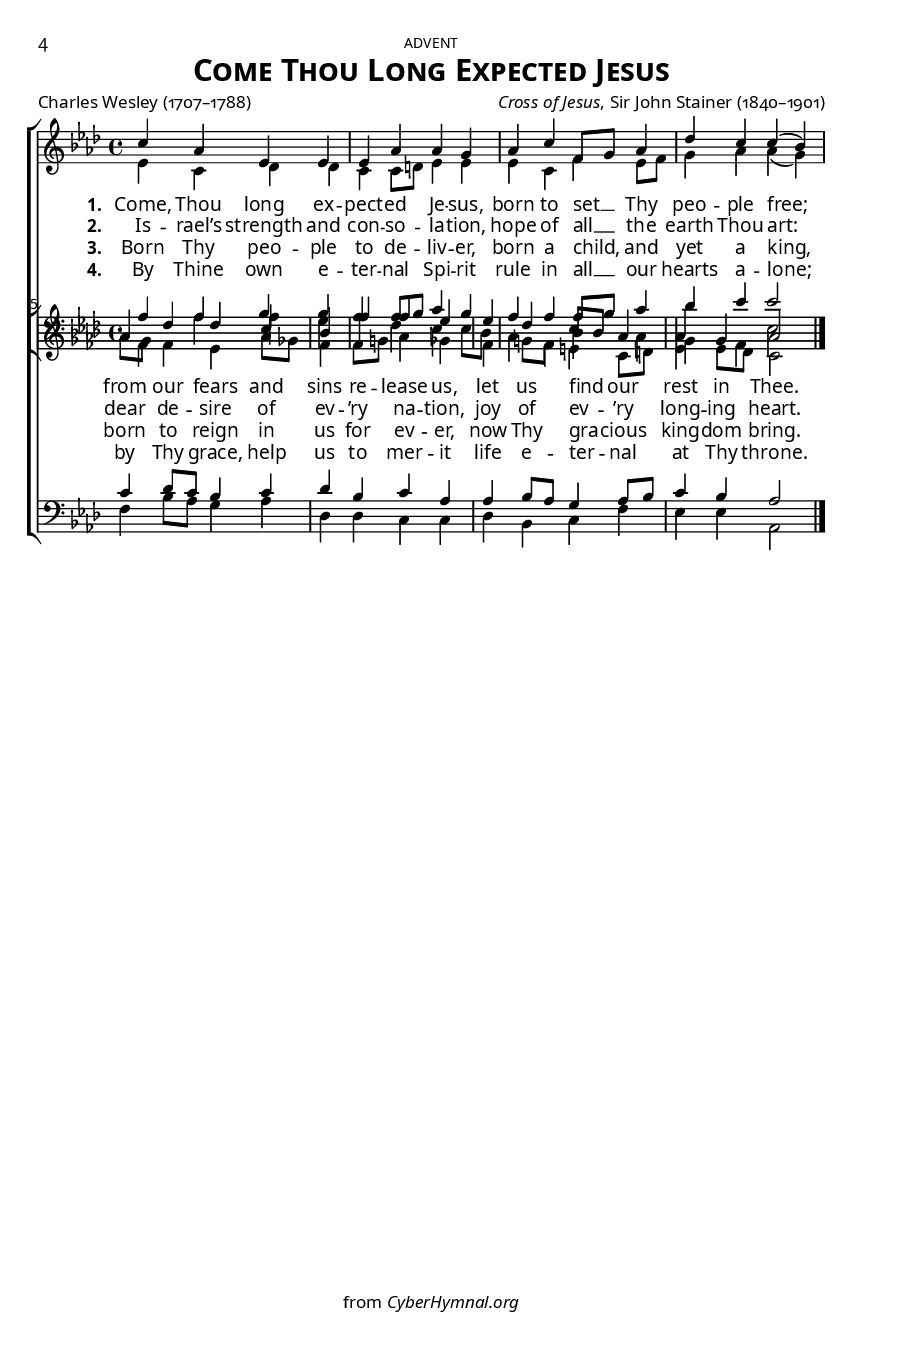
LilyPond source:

\version "2.14.2"
\include "util.ly"
\header {
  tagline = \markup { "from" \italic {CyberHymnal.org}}

    title = \markup{\override #'(font-name . "Garamond Premier Pro Semibold"){ \abs-fontsize #15 \smallCapsOldStyle"Come Thou Long Expected Jesus"}}
    poet = \markup\oldStyleNum"Charles Wesley (1707–1788)"
    composer = \markup\concat{\italic"Cross of Jesus" \oldStyleNum", Sir John Stainer (1840–1901)"}
  }
\paper {
  print-all-headers = ##f
  paper-height = 9\in
  paper-width = 6\in
  indent = 0\in
  %system-system-spacing = #'((basic-distance . 10) (padding . 0))
  system-system-spacing =
    #'((basic-distance . 0)
       (minimum-distance . 0)
       (padding . -10)
       (stretchability . 100))
  score-markup-spacing =
    #'((basic-distance . 0)
       (minimum-distance . 0)
       (padding . 0)
       (stretchability . 0))
  ragged-last-bottom = ##t
  ragged-bottom = ##f
  two-sided = ##t
  inner-margin = 0.5\in
  outer-margin = 0.25\in
  top-margin = 0.25\in
  bottom-margin = 0.25\in
  first-page-number = #004
  print-first-page-number = ##t
  headerLine = \markup{\override #'(font-name . "Garamond Premier Pro") \smallCaps advent}
  oddHeaderMarkup = \markup\fill-line{
     \override #'(font-name . "Garamond Premier Pro")\abs-fontsize #8.5
     \combine 
        \fill-line{"" \on-the-fly #print-page-number-check-first
        \oldStylePageNum""
        }
        \fill-line{\headerLine}
  }
  evenHeaderMarkup = \markup {
     \override #'(font-name . "Garamond Premier Pro")\abs-fontsize #8.5
     \combine
        \on-the-fly #print-page-number-check-first
        \oldStylePageNum""
        \fill-line{\headerLine}
  }
}
#(set-global-staff-size 15) \paper{ #(define fonts (make-pango-font-tree "GoudyOlSt BT" "Garamond Premier Pro" "Garamond Premier Pro" (/ 15 20))) }
global = {
  \key aes \major
  \time 4/4
  \autoBeamOff
}

sopMusic = \relative c' {
  c'4 aes ees ees |
  ees aes aes g |
  aes c f,8[ g] aes4 |
  des c c( bes) |
  
  aes des des c |
  bes f' f ees |
  ees des c8[ bes] aes4 |
  aes g aes2 \bar "|."
}
sopWords = \lyricmode {
  
}

altoMusic = \relative c' {
  ees4 c des des |
  c c8[ d] ees4 ees |
  ees c f ees8[ f] |
  g4 aes aes( g) |
  
  aes8[ g] f4 ees aes8[ ges] |
  f4 f8[ g!] aes4 ges |
  f g!8[ f] e4 c8[ d] |
  ees4 ees8[ des] c2 \bar "|."
}
altoWords = \lyricmode {
  \dropLyricsVII
  \set stanza = #"1. "
  Come, Thou long ex -- pect -- ed Je -- sus,
  born to set __ Thy peo -- ple free;
  from our fears and sins re -- lease us, let us find our rest in Thee.
}
altoWordsII = \lyricmode {
  \dropLyricsVII
%\markup\italic
  \set stanza = #"2. "
  Is -- rael’s strength and con -- so -- la -- tion,
  hope of all __ the earth Thou art:
  dear de -- sire of ev -- ’ry na -- tion, joy of ev -- ’ry long -- ing heart.
}
altoWordsIII = \lyricmode {
  \dropLyricsVII
  \set stanza = #"3. "
  Born Thy peo -- ple to de -- liv -- er, born a child, and yet a king,
  born to reign in us for ev -- er, now Thy gra -- cious king -- dom bring.
}
altoWordsIV = \lyricmode {
  \dropLyricsVII
  \set stanza = #"4. "
  By Thine own e -- ter -- nal Spi -- rit rule in all __ our hearts a -- lone;
  by Thy grace, help us to mer -- it life e -- ter -- nal at Thy throne.
}
altoWordsV = \lyricmode {
  \set stanza = #"5. "
  \set ignoreMelismata = ##t
}
altoWordsVI = \lyricmode {
  \set stanza = #"6. "
  \set ignoreMelismata = ##t
}
tenorMusic = \relative c' {
  aes4 aes bes bes |
  aes aes8[ bes] c4 bes |
  aes aes aes8[ bes] c4 |
  des ees ees2 |
  
  c4 des8[ c] bes4 c |
  des bes c aes |
  aes bes8[ aes] g4 aes8[ bes] |
  c4 bes aes2 \bar "|."
}
tenorWords = \lyricmode {

}

bassMusic = \relative c {
  aes4 aes' aes g |
  aes f ees ees8[ des] |
  c4 aes des c |
  bes aes ees'2 |
  
  f4 bes8[ aes] g4 aes |
  des, des c c |
  des bes c f |
  ees ees aes,2 \bar "|."
}
bassWords = \lyricmode {

}

pianoRH = \relative c' {
  
}
pianoLH = \relative c' {
  
}

\score {
  <<
   \new ChoirStaff <<
    \new Staff = women <<
      \new Voice = "sopranos" { \voiceOne << \global \sopMusic >> }
      \new Voice = "altos" { \voiceTwo << \global \altoMusic >> }
    >>
    \new Lyrics \with { alignAboveContext = #"women" \override VerticalAxisGroup #'nonstaff-relatedstaff-spacing = #'((basic-distance . 1))} \lyricsto "sopranos" \sopWords
    \new Lyrics = "altosVI"  \with { alignBelowContext = #"women"  \override VerticalAxisGroup #'nonstaff-relatedstaff-spacing = #'((basic-distance . 1))} \lyricsto "sopranos" \altoWordsVI
    \new Lyrics = "altosV"  \with { alignBelowContext = #"women"  \override VerticalAxisGroup #'nonstaff-relatedstaff-spacing = #'((basic-distance . 1))} \lyricsto "sopranos" \altoWordsV
    \new Lyrics = "altosIV"  \with { alignBelowContext = #"women"  \override VerticalAxisGroup #'nonstaff-relatedstaff-spacing = #'((basic-distance . 1))} \lyricsto "sopranos" \altoWordsIV
    \new Lyrics = "altosIII"  \with { alignBelowContext = #"women"  \override VerticalAxisGroup #'nonstaff-relatedstaff-spacing = #'((basic-distance . 1))} \lyricsto "sopranos" \altoWordsIII
    \new Lyrics = "altosII"  \with { alignBelowContext = #"women"  \override VerticalAxisGroup #'nonstaff-relatedstaff-spacing = #'((basic-distance . 1))} \lyricsto "sopranos" \altoWordsII
    \new Lyrics = "altos"  \with { alignBelowContext = #"women"  \override VerticalAxisGroup #'nonstaff-relatedstaff-spacing = #'((basic-distance . 1))} \lyricsto "sopranos" \altoWords
   \new Staff = men <<
      \clef bass
      \new Voice = "tenors" { \voiceOne << \global \tenorMusic >> }
      \new Voice = "basses" { \voiceTwo << \global \bassMusic >> }
    >>
    \new Lyrics \with { alignAboveContext = #"men" \override VerticalAxisGroup #'nonstaff-relatedstaff-spacing = #'((basic-distance . 1)) } \lyricsto "tenors" \tenorWords
    \new Lyrics \with { alignBelowContext = #"men" \override VerticalAxisGroup #'nonstaff-relatedstaff-spacing = #'((basic-distance . 1)) } \lyricsto "basses" \bassWords
  >>
%    \new PianoStaff << \new Staff { \new Voice { \pianoRH } } \new Staff { \clef "bass" \pianoLH } >>
  >>
  \layout {
    \context {
      \Score
      %\override SpacingSpanner #'base-shortest-duration = #(ly:make-moment 1 8)
      %\override SpacingSpanner #'common-shortest-duration = #(ly:make-moment 1 4)
    }
    \context {
      % Remove all empty staves
      % \Staff \RemoveEmptyStaves \override VerticalAxisGroup #'remove-first = ##t
    }
  }
  
  \midi {
    \tempo 4 = 90
    \set Staff.midiInstrument = "flute"
  
    \context {
      \Voice
      \remove "Dynamic_performer"
    }
  }
}
